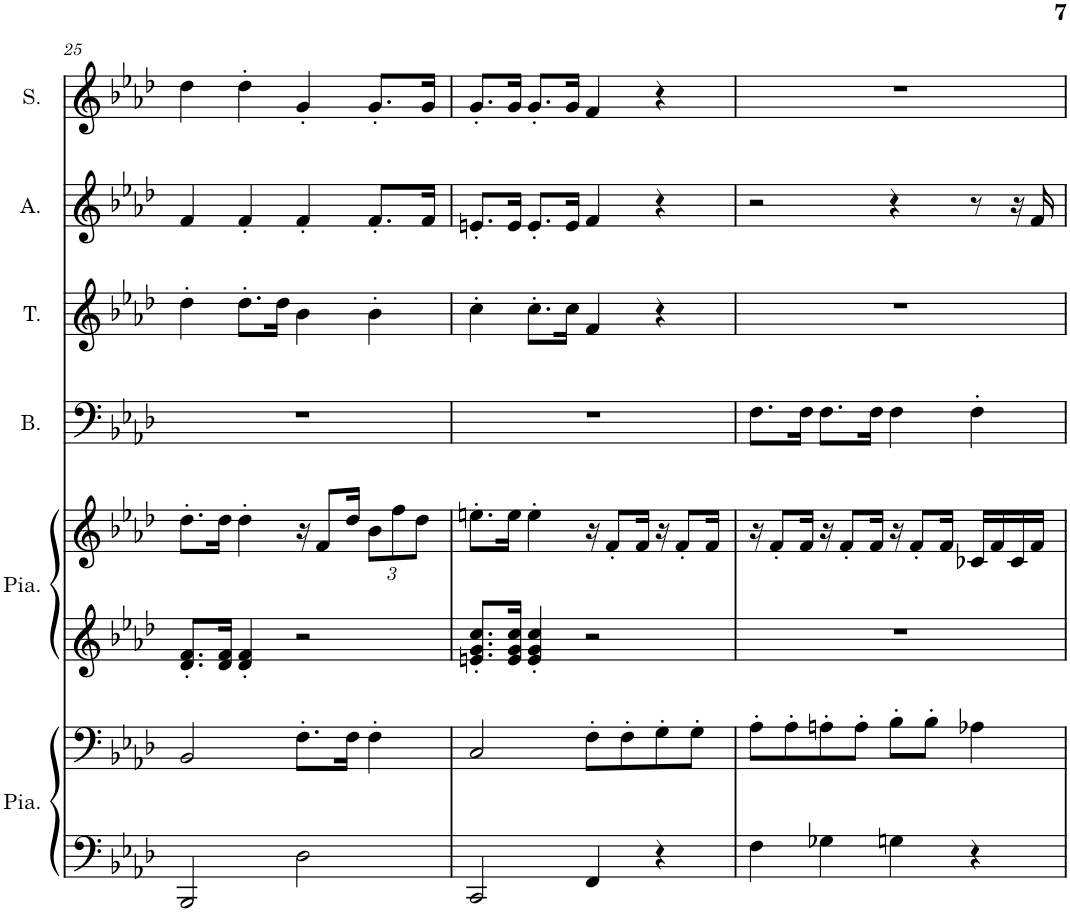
**kern	**kern	**kern	**kern	**kern	**kern	**kern	**kern
*part6	*part6	*part5	*part5	*part4	*part3	*part2	*part1
*staff8	*staff7	*staff6	*staff5	*staff4	*staff3	*staff2	*staff1
*I"Piano, main gauche	*	*I"Piano, main droite	*	*I"Basse	*I"Ténor	*I"Alto	*I"Soprano
*I'Pia.	*	*I'Pia.	*	*I'B.	*I'T.	*I'A.	*I'S.
!!LO:PB:g=z
*clefF4	*clefG2	*clefG2	*clefG2	*clefF4	*clefG2	*clefG2	*clefG2
*k[b-e-a-d-]	*k[b-e-a-d-]	*k[b-e-a-d-]	*k[b-e-a-d-]	*k[b-e-a-d-]	*k[b-e-a-d-]	*k[b-e-a-d-]	*k[b-e-a-d-]
*M4/4	*M4/4	*M4/4	*M4/4	*M4/4	*M4/4	*M4/4	*M4/4
=25	=25	=25	=25	=25	=25	=25	=25
2BBB-/	2BB-/	8.d-/' 8.f/'L	8.dd-'\L	1r	4dd-'\	4f/	4dd-\
.	.	16d-/ 16f/Jk	16dd-\Jk	.	.	.	.
.	.	4d-/' 4f/'	4dd-'\	.	8.dd-'\L	4f'/	4dd-'\
.	.	.	.	.	16dd-\Jk	.	.
2D-\	8.F'\L	2r	16r	.	4b-\	4f'/	4g'/
.	.	.	8f/L	.	.	.	.
.	16F\Jk	.	16dd-/Jk	.	.	.	.
*	*	*	*Xbrackettup	*	*	*	*
.	4F'\	.	12b-\L	.	4b-'\	8.f'/L	8.g'/L
.	.	.	12ff\	.	.	.	.
.	.	.	12dd-\J	.	.	.	.
.	.	.	.	.	.	16f/Jk	16g/Jk
=26	=26	=26	=26	=26	=26	=26	=26
2CC/	2C/	8.en/' 8.g/' 8.cc/'L	8.een'\L	1r	4cc'\	8.en'/L	8.g'/L
.	.	16e/ 16g/ 16cc/Jk	16ee\Jk	.	.	16e/Jk	16g/Jk
.	.	4e/' 4g/' 4cc/'	4ee'\	.	8.cc'\L	8.e'/L	8.g'/L
.	.	.	.	.	16cc\Jk	16e/Jk	16g/Jk
4FF/	8F'\L	2r	16r	.	4f/	4f/	4f/
.	.	.	8f'/L	.	.	.	.
.	8F'\	.	.	.	.	.	.
.	.	.	16f/Jk	.	.	.	.
4r	8G'\	.	16r	.	4r	4r	4r
.	.	.	8f'/L	.	.	.	.
.	8G'\J	.	.	.	.	.	.
.	.	.	16f/Jk	.	.	.	.
=27	=27	=27	=27	=27	=27	=27	=27
4F\	8A-'\L	1r	16r	8.F\L	1r	2r	1r
.	.	.	8f'/L	.	.	.	.
.	8A-'\	.	.	.	.	.	.
.	.	.	16f/Jk	16F\Jk	.	.	.
4G-X\	8An'\	.	16r	8.F\L	.	.	.
.	.	.	8f'/L	.	.	.	.
.	8A'\J	.	.	.	.	.	.
.	.	.	16f/Jk	16F\Jk	.	.	.
4Gn\	8B-'\L	.	16r	4F\	.	4r	.
.	.	.	8f'/L	.	.	.	.
.	8B-'\J	.	.	.	.	.	.
.	.	.	16f/Jk	.	.	.	.
4r	4A-X\	.	16c-X/LL	4F'\	.	8r	.
.	.	.	16f/	.	.	.	.
.	.	.	16c-/	.	.	16r	.
.	.	.	16f/JJ	.	.	16f/	.
=	=	=	=	=	=	=	=
*-	*-	*-	*-	*-	*-	*-	*-
